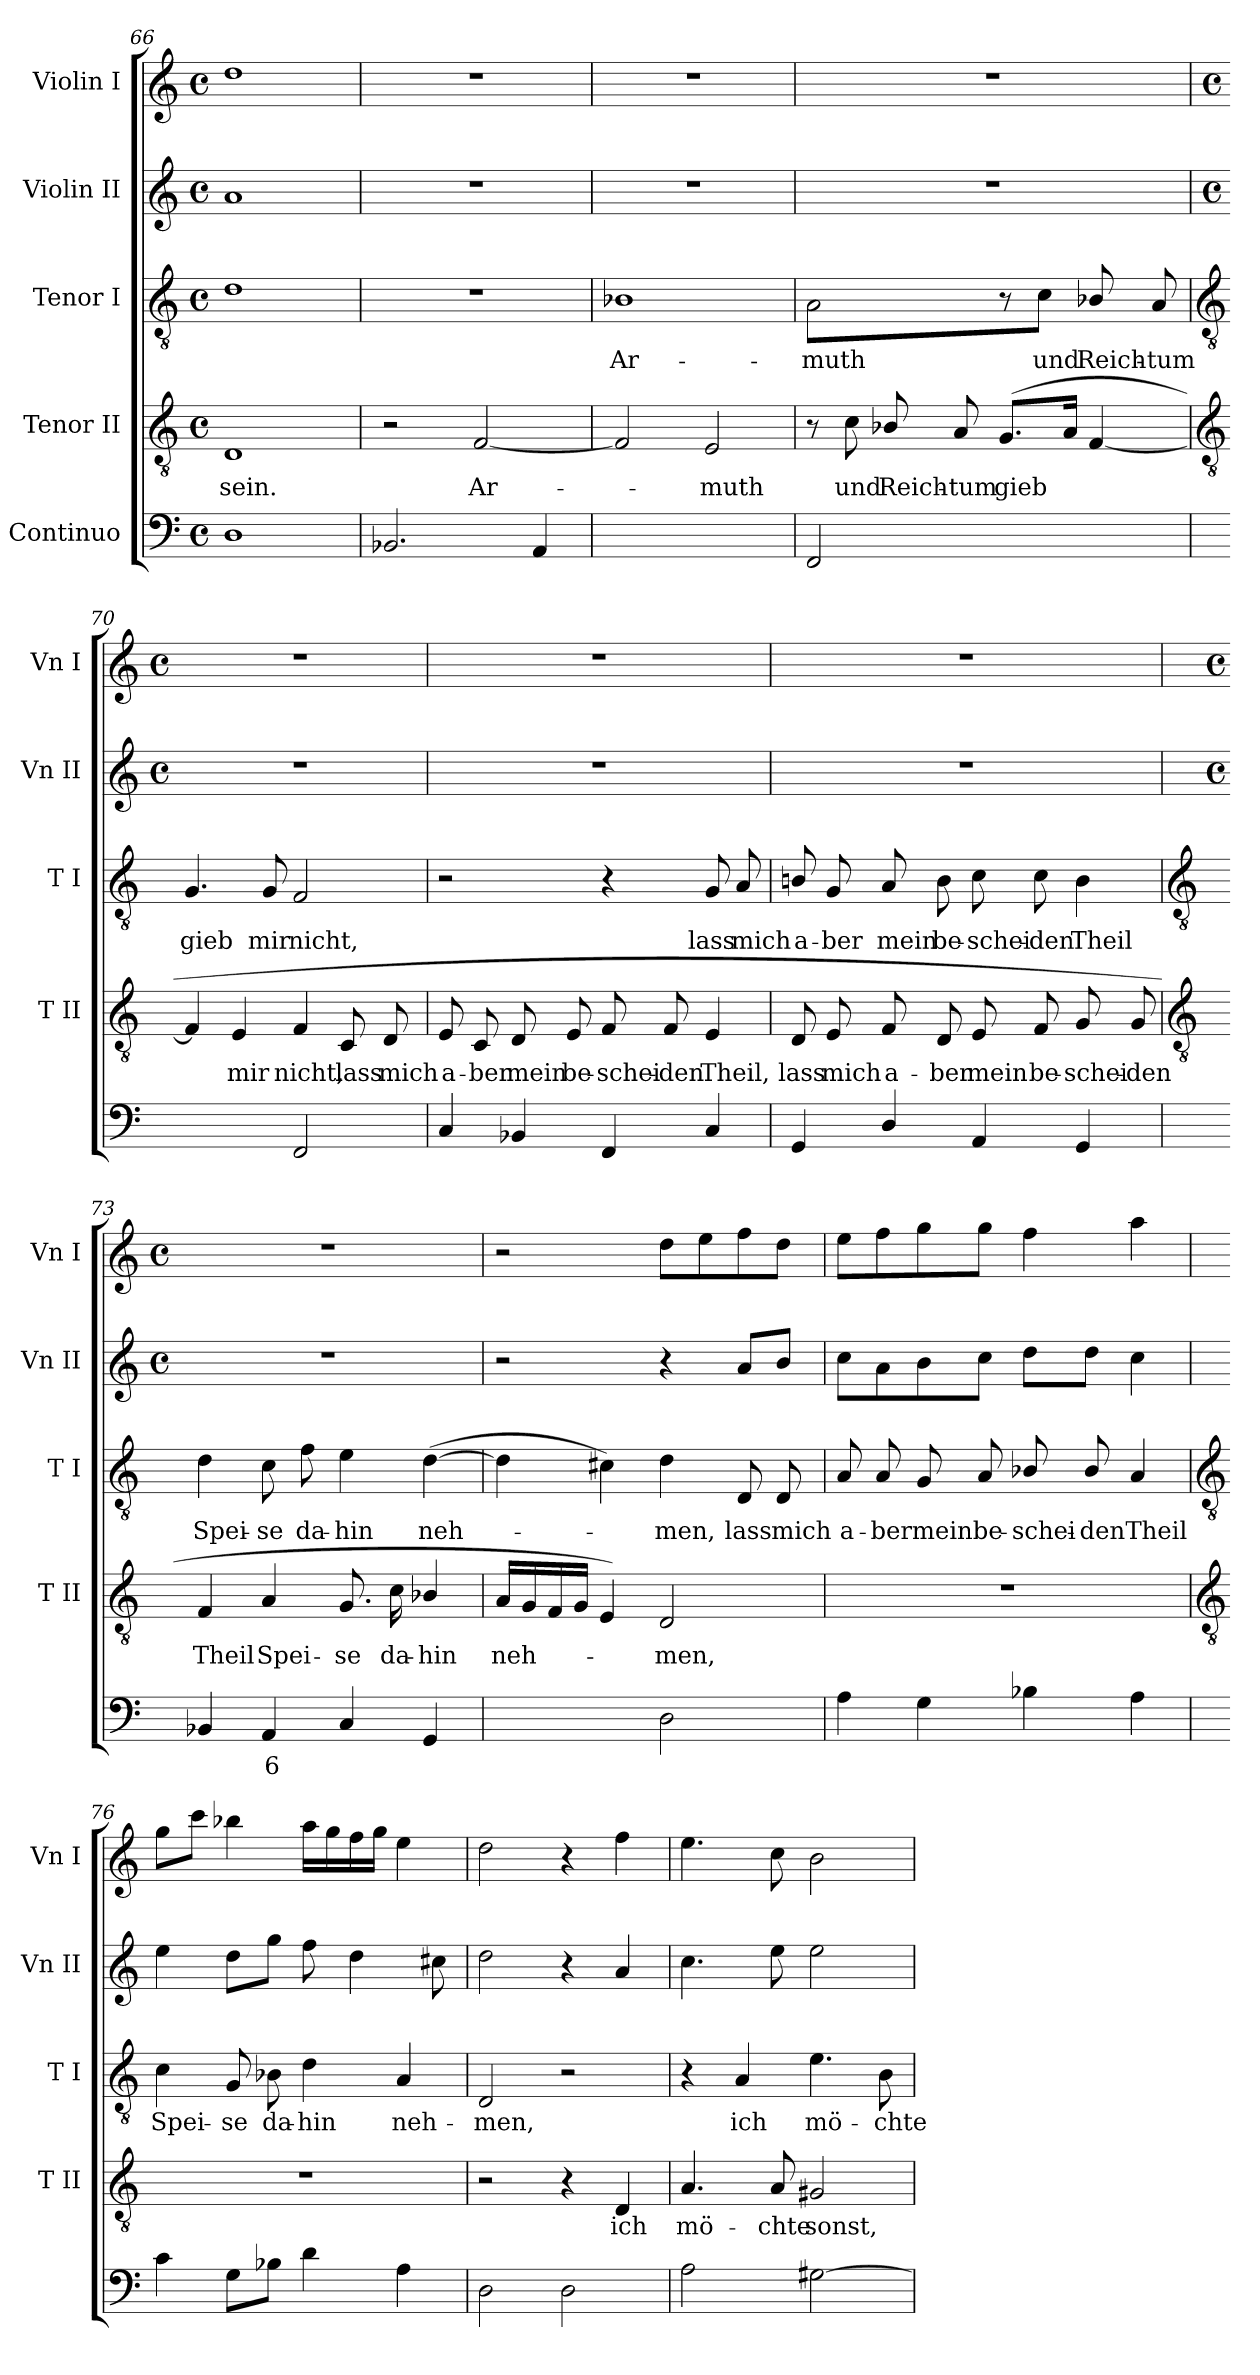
**kern	**text	**kern	**text	**kern	**text	**kern	**kern
*part5	*part5	*part4	*part4	*part3	*part3	*part2	*part1
*staff5	*staff5	*staff4	*staff4	*staff3	*staff3	*staff2	*staff1
*I"Continuo	*	*I"Tenor II	*	*I"Tenor I	*	*I"Violin II	*I"Violin I
*	*	*I'T II	*	*I'T I	*	*I'Vn II	*I'Vn I
*clefF4	*	*clefGv2	*	*clefGv2	*	*clefG2	*clefG2
*k[]	*	*k[]	*	*k[]	*	*k[]	*k[]
*C:	*	*C:	*	*C:	*	*C:	*C:
*M4/4	*	*M4/4	*	*M4/4	*	*M4/4	*M4/4
*met(c)	*	*met(c)	*	*met(c)	*	*met(c)	*met(c)
=66	=66	=66	=66	=66	=66	=66	=66
!	!	!	!LO:LY:b	!	!	!	!
1D	.	1D	sein.	1d	.	1a	1dd
=67	=67	=67	=67	=67	=67	=67	=67
2.BB-X	.	2r	.	1r	.	1r	1r
!	!	!	!LO:LY:b	!	!	!	!
.	.	[2F	Ar-	.	.	.	.
4AA	.	.	.	.	.	.	.
=68	=68	=68	=68	=68	=68	=68	=68
!	!LO:LY:b	!	!	!	!LO:LY:b	!	!
[2GGyy	7	2F]	.	1B-X	Ar-	1r	1r
!	!LO:LY:b	!	!LO:LY:b	!	!	!	!
2GGyy]	6	2E	muth	.	.	.	.
=69	=69	=69	=69	=69	=69	=69	=69
!	!	!	!	!	!LO:LY:b	!	!
2FF	.	8r	.	2A	-muth	1r	1r
!	!	!	!LO:LY:b	!	!	!	!
.	.	8c	und	.	.	.	.
!	!	!	!LO:LY:b	!	!	!	!
.	.	8B-X/	Reich-	.	.	.	.
!	!	!	!LO:LY:b	!	!	!	!
.	.	8A	-tum	.	.	.	.
!	!LO:LY:b	!	!LO:LY:b	!	!	!	!
[4Cyy	3	(<8.GL	gieb	8r	.	.	.
!	!	!	!	!	!LO:LY:b	!	!
.	.	.	.	8cJ	und	.	.
.	.	16AJ	.	.	.	.	.
!	!LO:LY:b	!	!	!	!LO:LY:b	!	!
4Cyy_	4	[4F	.	8B-X/	Reich-	.	.
!	!	!	!	!	!LO:LY:b	!	!
.	.	.	.	8A	-tum	.	.
!!LO:LB:g=z
=70	=70	=70	=70	=70	=70	=70	=70
*	*	*clefGv2	*	*clefGv2	*	*	*
*	*	*	*	*	*	*M4/4	*M4/4
*	*	*	*	*	*	*met(c)	*met(c)
!	!	!	!	!	!LO:LY:b	!	!
4Cyy_	.	4F]	.	4.G	gieb	1r	1r
!	!LO:LY:b	!	!LO:LY:b	!	!	!	!
4Cyy]	3	4E	mir	.	.	.	.
!	!	!	!	!	!LO:LY:b	!	!
.	.	.	.	8G	mir	.	.
!	!	!	!LO:LY:b	!	!LO:LY:b	!	!
2FF	.	4F	nicht,	2F	nicht,	.	.
!	!	!	!LO:LY:b	!	!	!	!
.	.	8C	lass	.	.	.	.
!	!	!	!LO:LY:b	!	!	!	!
.	.	8D	mich	.	.	.	.
=71	=71	=71	=71	=71	=71	=71	=71
!	!	!	!LO:LY:b	!	!	!	!
4C	.	8E	a-	2r	.	1r	1r
!	!	!	!LO:LY:b	!	!	!	!
.	.	8C	-ber	.	.	.	.
!	!	!	!LO:LY:b	!	!	!	!
4BB-X	.	8D	mein	.	.	.	.
!	!	!	!LO:LY:b	!	!	!	!
.	.	8E	be-	.	.	.	.
!	!	!	!LO:LY:b	!	!	!	!
4FF	.	8F	-schei-	4r	.	.	.
!	!	!	!LO:LY:b	!	!	!	!
.	.	8F	-den	.	.	.	.
!	!	!	!LO:LY:b	!	!LO:LY:b	!	!
4C	.	4E	Theil,	8G	lass	.	.
!	!	!	!	!	!LO:LY:b	!	!
.	.	.	.	8A	mich	.	.
=72	=72	=72	=72	=72	=72	=72	=72
!	!	!	!LO:LY:b	!	!LO:LY:b	!	!
4GG	.	8D	lass	8Bn/	a-	1r	1r
!	!	!	!LO:LY:b	!	!LO:LY:b	!	!
.	.	8E	mich	8G	-ber	.	.
!	!	!	!LO:LY:b	!	!LO:LY:b	!	!
4D/	.	8F	a-	8A	mein	.	.
!	!	!	!LO:LY:b	!	!LO:LY:b	!	!
.	.	8D	-ber	8B	be-	.	.
!	!	!	!LO:LY:b	!	!LO:LY:b	!	!
4AA	.	8E	mein	8c	-schei-	.	.
!	!	!	!LO:LY:b	!	!LO:LY:b	!	!
.	.	8F	be-	8c	-den	.	.
!	!	!	!LO:LY:b	!	!LO:LY:b	!	!
4GG	.	8G	-schei-	4B	Theil	.	.
!	!	!	!LO:LY:b	!	!	!	!
.	.	8G	-den	.	.	.	.
!!LO:LB:g=z
=73	=73	=73	=73	=73	=73	=73	=73
*	*	*clefGv2	*	*clefGv2	*	*	*
*	*	*	*	*	*	*k[]	*k[]
*	*	*	*	*	*	*C:	*C:
*	*	*	*	*	*	*M4/4	*M4/4
*	*	*	*	*	*	*met(c)	*met(c)
!	!	!	!LO:LY:b	!	!LO:LY:b	!	!
4BB-X	.	4F	Theil	4d	Spei-	1r	1r
!	!LO:LY:b	!	!LO:LY:b	!	!LO:LY:b	!	!
4AA	6	4A	Spei-	8c	-se	.	.
!	!	!	!	!	!LO:LY:b	!	!
.	.	.	.	8f	da-	.	.
!	!	!	!LO:LY:b	!	!LO:LY:b	!	!
4C	.	8.G	-se	4e	-hin	.	.
!	!	!	!LO:LY:b	!	!	!	!
.	.	16c	da-	.	.	.	.
!	!	!	!LO:LY:b	!	!LO:LY:b	!	!
4GG	.	4B-X/	-hin	(>[4d	neh-	.	.
=74	=74	=74	=74	=74	=74	=74	=74
!	!LO:LY:b	!	!LO:LY:b	!	!	!	!
[4AAyy	4	16ALL	neh-	4d]	.	2r	2r
.	.	16G	.	.	.	.	.
.	.	16F	.	.	.	.	.
.	.	16GJJ	.	.	.	.	.
4AAyy]	.	4E)	.	4c#X)	.	.	.
!	!	!	!LO:LY:b	!	!LO:LY:b	!	!
2D	.	2D	men,	4d	men,	4r	8ddL
.	.	.	.	.	.	.	8ee
!	!	!	!	!	!LO:LY:b	!	!
.	.	.	.	8D	lass	8aL	8ff
!	!	!	!	!	!LO:LY:b	!	!
.	.	.	.	8D	mich	8bJ	8ddJ
=75	=75	=75	=75	=75	=75	=75	=75
!	!	!	!	!	!LO:LY:b	!	!
4A	.	1r	.	8A	a-	8ccL	8eeL
!	!	!	!	!	!LO:LY:b	!	!
.	.	.	.	8A	-ber	8a	8ff
!	!	!	!	!	!LO:LY:b	!	!
4G	.	.	.	8G	mein	8b	8gg
!	!	!	!	!	!LO:LY:b	!	!
.	.	.	.	8A	be-	8ccJ	8ggJ
!	!	!	!	!	!LO:LY:b	!	!
4B-X	.	.	.	8B-X/	-schei-	8ddL	4ff
!	!	!	!	!	!LO:LY:b	!	!
.	.	.	.	8B-/	-den	8ddJ	.
!	!	!	!	!	!LO:LY:b	!	!
4A	.	.	.	4A	Theil	4cc	4aa
!!LO:LB:g=z
=76	=76	=76	=76	=76	=76	=76	=76
*	*	*clefGv2	*	*clefGv2	*	*	*
!	!	!	!	!	!LO:LY:b	!	!
4c	.	1r	.	4c	Spei-	4ee	8ggL
.	.	.	.	.	.	.	8cccJ
!	!	!	!	!	!LO:LY:b	!	!
8GL	.	.	.	8G	-se	8ddL	4bb-X
!	!	!	!	!	!LO:LY:b	!	!
8B-XJ	.	.	.	8B-	da-	8ggJ	.
!	!	!	!	!	!LO:LY:b	!	!
4d	.	.	.	4d	-hin	8ff	16aaLL
.	.	.	.	.	.	.	16gg
.	.	.	.	.	.	4dd	16ff
.	.	.	.	.	.	.	16ggJJ
!	!	!	!	!	!LO:LY:b	!	!
4A	.	.	.	4A	neh-	.	4ee
.	.	.	.	.	.	8cc#X	.
=77	=77	=77	=77	=77	=77	=77	=77
!	!	!	!	!	!LO:LY:b	!	!
2D	.	2r	.	2D	-men,	2dd	2dd
2D	.	4r	.	2r	.	4r	4r
!	!	!	!LO:LY:b	!	!	!	!
.	.	4D	ich	.	.	4a	4ff
=78	=78	=78	=78	=78	=78	=78	=78
!	!	!	!LO:LY:b	!	!	!	!
2A	.	4.A	mö-	4r	.	4.cc	4.ee
!	!	!	!	!	!LO:LY:b	!	!
.	.	.	.	4A	ich	.	.
!	!	!	!LO:LY:b	!	!	!	!
.	.	8A	-chte	.	.	8ee	8cc
!	!	!	!LO:LY:b	!	!LO:LY:b	!	!
[2G#X	.	2G#X	sonst,	4.e	mö-	2ee	2b
!	!	!	!	!	!LO:LY:b	!	!
.	.	.	.	8B	-chte	.	.
=	=	=	=	=	=	=	=
*-	*-	*-	*-	*-	*-	*-	*-
